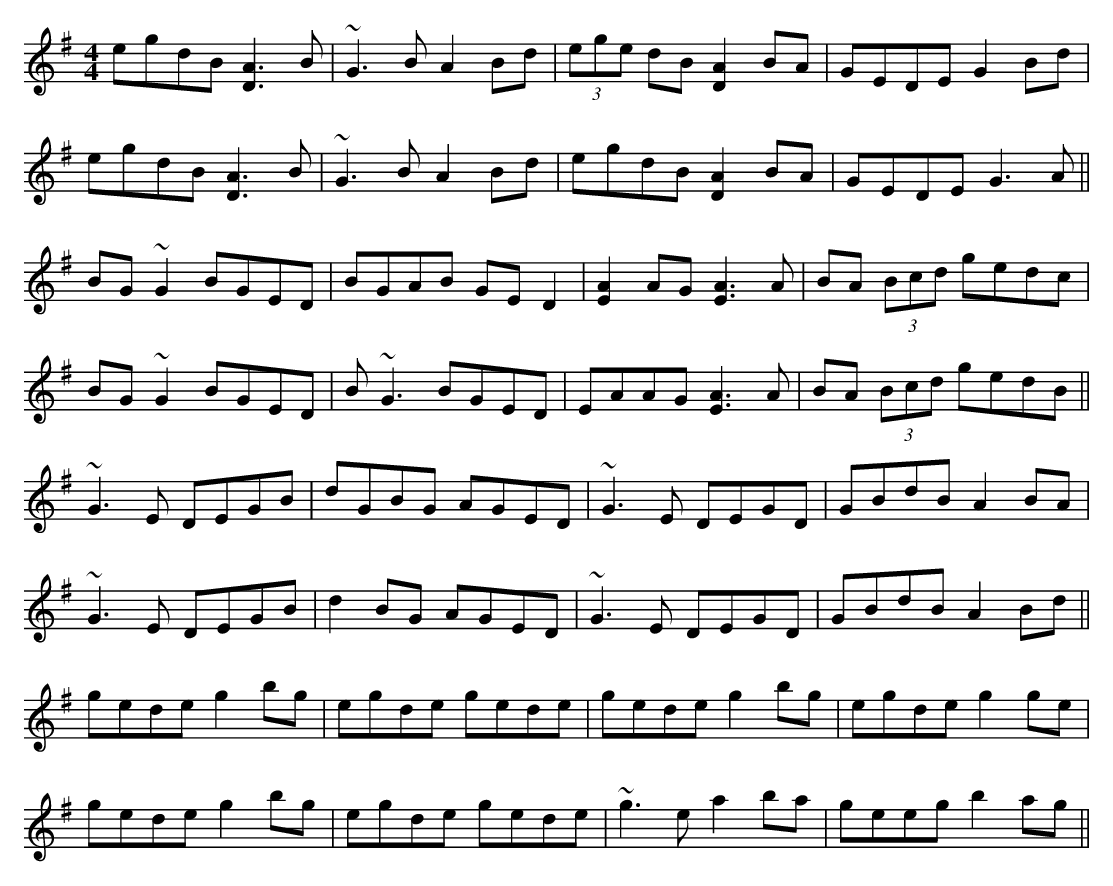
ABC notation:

X:1
M:4/4
K:G
egdB [A3D3]B|~G3B A2 Bd|(3ege dB [A2D2]BA|GEDE G2 Bd|
egdB [A3D3]B|~G3B A2 Bd|egdB [A2D2]BA|GEDE G3A||
BG~G2 BGED|BGAB GED2|[A2E2]AG [A3E3]A|BA (3Bcd gedc|
BG~G2 BGED|B ~G3 BGED|EAAG [A3E3]A|BA (3Bcd gedB||
~G3E DEGB|dGBG AGED|~G3 E DEGD|GBdB A2 BA|
~G3E DEGB|d2BG AGED|~G3 E DEGD|GBdB A2 Bd||
gede g2bg|egde gede|gede g2bg|egde g2ge|
gede g2bg|egde gede|~g3e a2ba|geeg b2ag||
